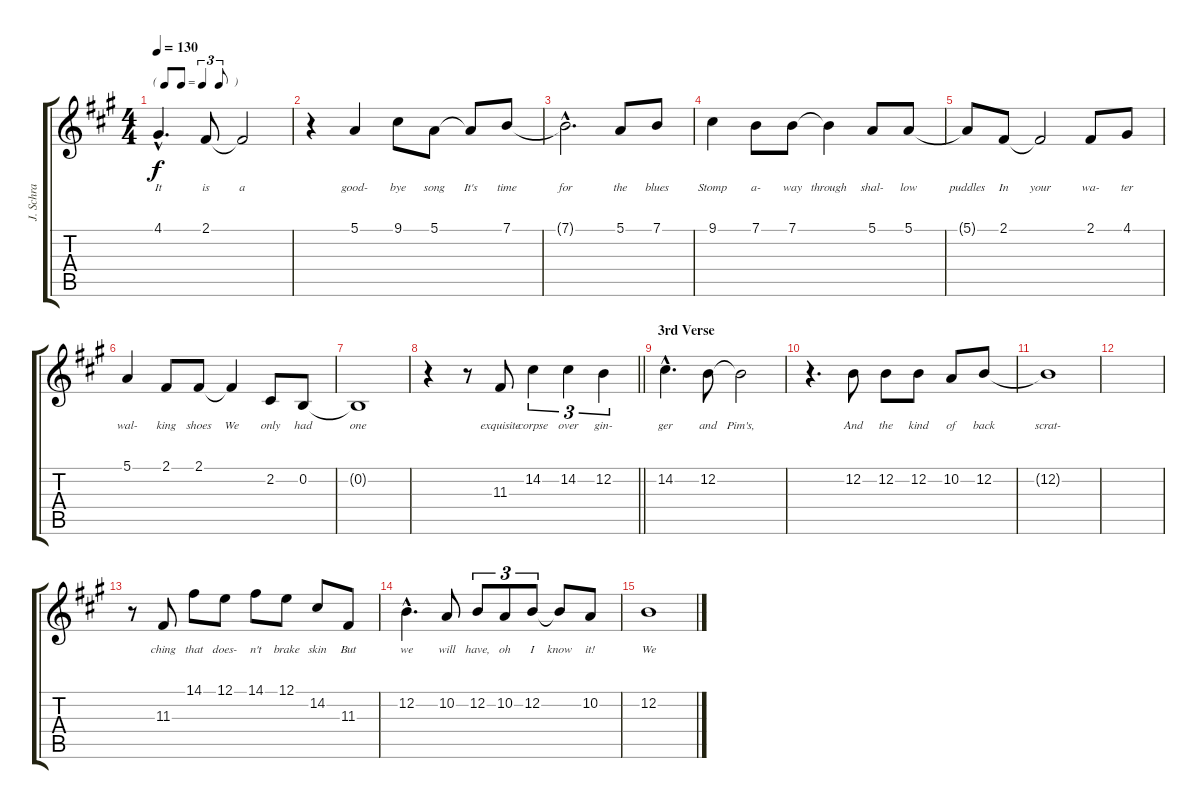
\track ("J. Schra" "J. Schra") {instrument vibraphone}
\staff {score tabs}
\tuning (E4 B3 G3 D3 A2 E2) {hide}
\ts (4 4)
\tf triplet8th
\tempo 130
\clef g2
\ks a
4.1{hac}.4{d lyrics (0 "It") lyrics (1 "") lyrics (2 "") lyrics (3 "") lyrics (4 "") dy f} 2.1.8{lyrics (0 "is") lyrics (1 "") lyrics (2 "") lyrics (3 "") lyrics (4 "")} 2.1{t}.2{lyrics (0 "a") lyrics (1 "") lyrics (2 "") lyrics (3 "") lyrics (4 "")} |
r.4 5.1.4{lyrics (0 "good-") lyrics (1 "") lyrics (2 "") lyrics (3 "") lyrics (4 "")} 9.1.8{lyrics (0 "bye") lyrics (1 "") lyrics (2 "") lyrics (3 "") lyrics (4 "")} 5.1.8{lyrics (0 "song") lyrics (1 "") lyrics (2 "") lyrics (3 "") lyrics (4 "")} 5.1{t}.8{lyrics (0 "It's") lyrics (1 "") lyrics (2 "") lyrics (3 "") lyrics (4 "")} 7.1.8{lyrics (0 "time") lyrics (1 "") lyrics (2 "") lyrics (3 "") lyrics (4 "")} |
7.1{hac t}.2{d lyrics (0 "for") lyrics (1 "") lyrics (2 "") lyrics (3 "") lyrics (4 "")} 5.1.8{lyrics (0 "the") lyrics (1 "") lyrics (2 "") lyrics (3 "") lyrics (4 "")} 7.1.8{lyrics (0 "blues") lyrics (1 "") lyrics (2 "") lyrics (3 "") lyrics (4 "")} |
9.1.4{lyrics (0 "Stomp") lyrics (1 "") lyrics (2 "") lyrics (3 "") lyrics (4 "")} 7.1.8{lyrics (0 "a-") lyrics (1 "") lyrics (2 "") lyrics (3 "") lyrics (4 "")} 7.1.8{lyrics (0 "way") lyrics (1 "") lyrics (2 "") lyrics (3 "") lyrics (4 "")} 7.1{t}.4{lyrics (0 "through") lyrics (1 "") lyrics (2 "") lyrics (3 "") lyrics (4 "")} 5.1.8{lyrics (0 "shal-") lyrics (1 "") lyrics (2 "") lyrics (3 "") lyrics (4 "")} 5.1.8{lyrics (0 "low") lyrics (1 "") lyrics (2 "") lyrics (3 "") lyrics (4 "")} |
5.1{t}.8{lyrics (0 "puddles") lyrics (1 "") lyrics (2 "") lyrics (3 "") lyrics (4 "")} 2.1.8{lyrics (0 "In") lyrics (1 "") lyrics (2 "") lyrics (3 "") lyrics (4 "")} 2.1{t}.2{lyrics (0 "your") lyrics (1 "") lyrics (2 "") lyrics (3 "") lyrics (4 "")} 2.1.8{lyrics (0 "wa-") lyrics (1 "") lyrics (2 "") lyrics (3 "") lyrics (4 "")} 4.1.8{lyrics (0 "ter") lyrics (1 "") lyrics (2 "") lyrics (3 "") lyrics (4 "")} |
5.1.4{lyrics (0 "wal-") lyrics (1 "") lyrics (2 "") lyrics (3 "") lyrics (4 "")} 2.1.8{lyrics (0 "king") lyrics (1 "") lyrics (2 "") lyrics (3 "") lyrics (4 "")} 2.1.8{lyrics (0 "shoes") lyrics (1 "") lyrics (2 "") lyrics (3 "") lyrics (4 "")} 2.1{t}.4{lyrics (0 "We") lyrics (1 "") lyrics (2 "") lyrics (3 "") lyrics (4 "")} 2.2.8{lyrics (0 "only") lyrics (1 "") lyrics (2 "") lyrics (3 "") lyrics (4 "")} 0.2.8{lyrics (0 "had") lyrics (1 "") lyrics (2 "") lyrics (3 "") lyrics (4 "")} |
0.2{t}.1{lyrics (0 "one") lyrics (1 "") lyrics (2 "") lyrics (3 "") lyrics (4 "")} |
\barLineRight lightlight
r.4 r.8 11.3.8{lyrics (0 "exquisite") lyrics (1 "") lyrics (2 "") lyrics (3 "") lyrics (4 "")} 14.2.4{tu (3 2) lyrics (0 "corpse") lyrics (1 "") lyrics (2 "") lyrics (3 "") lyrics (4 "")} 14.2.4{tu (3 2) lyrics (0 "over") lyrics (1 "") lyrics (2 "") lyrics (3 "") lyrics (4 "")} 12.2.4{tu (3 2) lyrics (0 "gin-") lyrics (1 "") lyrics (2 "") lyrics (3 "") lyrics (4 "")} |
\section ("" "3rd Verse")
14.2{hac}.4{d lyrics (0 "ger") lyrics (1 "") lyrics (2 "") lyrics (3 "") lyrics (4 "")} 12.2.8{lyrics (0 "and") lyrics (1 "") lyrics (2 "") lyrics (3 "") lyrics (4 "")} 12.2{t}.2{lyrics (0 "Pim's,") lyrics (1 "") lyrics (2 "") lyrics (3 "") lyrics (4 "")} |
r.4{d} 12.2.8{lyrics (0 "And") lyrics (1 "") lyrics (2 "") lyrics (3 "") lyrics (4 "")} 12.2.8{lyrics (0 "the") lyrics (1 "") lyrics (2 "") lyrics (3 "") lyrics (4 "")} 12.2.8{lyrics (0 "kind") lyrics (1 "") lyrics (2 "") lyrics (3 "") lyrics (4 "")} 10.2.8{lyrics (0 "of") lyrics (1 "") lyrics (2 "") lyrics (3 "") lyrics (4 "")} 12.2.8{lyrics (0 "back") lyrics (1 "") lyrics (2 "") lyrics (3 "") lyrics (4 "")} |
12.2{t}.1{lyrics (0 "scrat-") lyrics (1 "") lyrics (2 "") lyrics (3 "") lyrics (4 "")} |
|
r.8 11.3.8{lyrics (0 "ching") lyrics (1 "") lyrics (2 "") lyrics (3 "") lyrics (4 "")} 14.1.8{lyrics (0 "that") lyrics (1 "") lyrics (2 "") lyrics (3 "") lyrics (4 "")} 12.1.8{lyrics (0 "does-") lyrics (1 "") lyrics (2 "") lyrics (3 "") lyrics (4 "")} 14.1.8{lyrics (0 "n't") lyrics (1 "") lyrics (2 "") lyrics (3 "") lyrics (4 "")} 12.1.8{lyrics (0 "brake") lyrics (1 "") lyrics (2 "") lyrics (3 "") lyrics (4 "")} 14.2.8{lyrics (0 "skin") lyrics (1 "") lyrics (2 "") lyrics (3 "") lyrics (4 "")} 11.3.8{lyrics (0 "But") lyrics (1 "") lyrics (2 "") lyrics (3 "") lyrics (4 "")} |
12.2{hac}.4{d lyrics (0 "we") lyrics (1 "") lyrics (2 "") lyrics (3 "") lyrics (4 "")} 10.2.8{lyrics (0 "will") lyrics (1 "") lyrics (2 "") lyrics (3 "") lyrics (4 "")} 12.2.8{tu (3 2) lyrics (0 "have,") lyrics (1 "") lyrics (2 "") lyrics (3 "") lyrics (4 "")} 10.2.8{tu (3 2) lyrics (0 "oh") lyrics (1 "") lyrics (2 "") lyrics (3 "") lyrics (4 "")} 12.2.8{tu (3 2) lyrics (0 "I") lyrics (1 "") lyrics (2 "") lyrics (3 "") lyrics (4 "")} 12.2{t}.8{lyrics (0 "know") lyrics (1 "") lyrics (2 "") lyrics (3 "") lyrics (4 "")} 10.2.8{lyrics (0 "it!") lyrics (1 "") lyrics (2 "") lyrics (3 "") lyrics (4 "")} |
12.2.1{lyrics (0 "We") lyrics (1 "") lyrics (2 "") lyrics (3 "") lyrics (4 "")}
